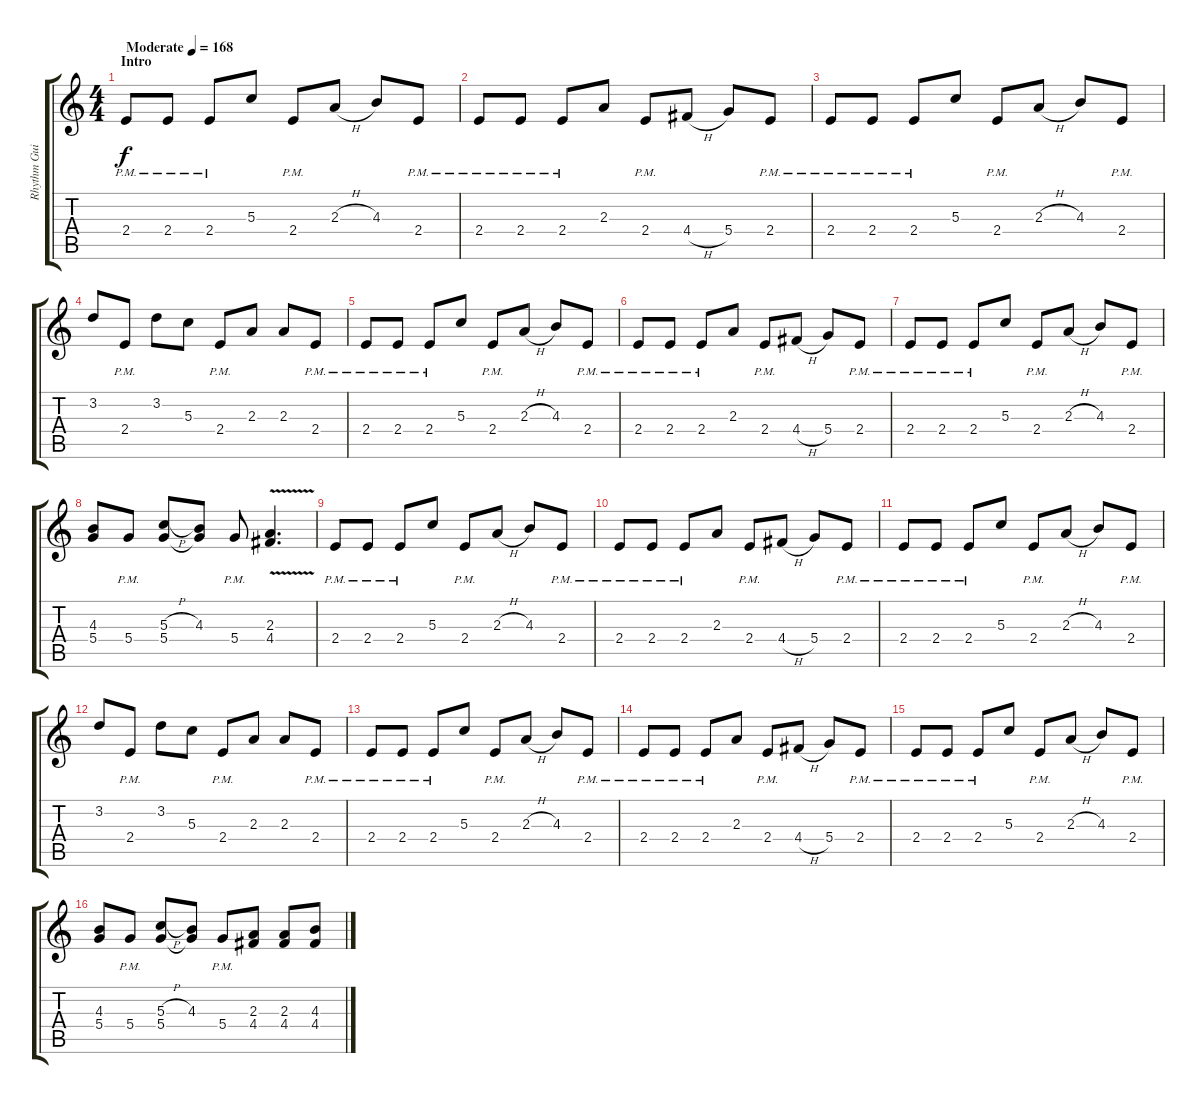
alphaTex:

\track ("Rhythm Guitar II" "Rhythm Gui") {instrument overdrivenguitar}
\staff {score tabs}
\tuning (E4 B3 G3 D3 A2 E2) {hide}
\ts (4 4)
\section ("" "Intro")
\tempo (168 "Moderate")
\clef g2
\ks c
2.4{pm}.8{dy f instrument overdrivenguitar} 2.4{pm}.8 2.4{pm}.8 5.3.8 2.4{pm}.8 2.3{h}.8 4.3.8 2.4{pm}.8 |
2.4{pm}.8 2.4{pm}.8 2.4{pm}.8 2.3.8 2.4{pm}.8 4.4{h}.8 5.4.8 2.4{pm}.8 |
2.4{pm}.8 2.4{pm}.8 2.4{pm}.8 5.3.8 2.4{pm}.8 2.3{h}.8 4.3.8 2.4{pm}.8 |
3.2.8 2.4{pm}.8 3.2.8 5.3.8 2.4{pm}.8 2.3.8 2.3.8 2.4{pm}.8 |
2.4{pm}.8 2.4{pm}.8 2.4{pm}.8 5.3.8 2.4{pm}.8 2.3{h}.8 4.3.8 2.4{pm}.8 |
2.4{pm}.8 2.4{pm}.8 2.4{pm}.8 2.3.8 2.4{pm}.8 4.4{h}.8 5.4.8 2.4{pm}.8 |
2.4{pm}.8 2.4{pm}.8 2.4{pm}.8 5.3.8 2.4{pm}.8 2.3{h}.8 4.3.8 2.4{pm}.8 |
(4.3 5.4).8 5.4{pm}.8 (5.3{h} 5.4).8 (4.3 5.4{t}).8 5.4{pm}.8 (2.3 4.4{v}).4{d} |
2.4{pm}.8 2.4{pm}.8 2.4{pm}.8 5.3.8 2.4{pm}.8 2.3{h}.8 4.3.8 2.4{pm}.8 |
2.4{pm}.8 2.4{pm}.8 2.4{pm}.8 2.3.8 2.4{pm}.8 4.4{h}.8 5.4.8 2.4{pm}.8 |
2.4{pm}.8 2.4{pm}.8 2.4{pm}.8 5.3.8 2.4{pm}.8 2.3{h}.8 4.3.8 2.4{pm}.8 |
3.2.8 2.4{pm}.8 3.2.8 5.3.8 2.4{pm}.8 2.3.8 2.3.8 2.4{pm}.8 |
2.4{pm}.8 2.4{pm}.8 2.4{pm}.8 5.3.8 2.4{pm}.8 2.3{h}.8 4.3.8 2.4{pm}.8 |
2.4{pm}.8 2.4{pm}.8 2.4{pm}.8 2.3.8 2.4{pm}.8 4.4{h}.8 5.4.8 2.4{pm}.8 |
2.4{pm}.8 2.4{pm}.8 2.4{pm}.8 5.3.8 2.4{pm}.8 2.3{h}.8 4.3.8 2.4{pm}.8 |
(4.3 5.4).8 5.4{pm}.8 (5.3{h} 5.4).8 (4.3 5.4{t}).8 5.4{pm}.8 (2.3 4.4).8 (2.3 4.4).8 (4.3 4.4).8
